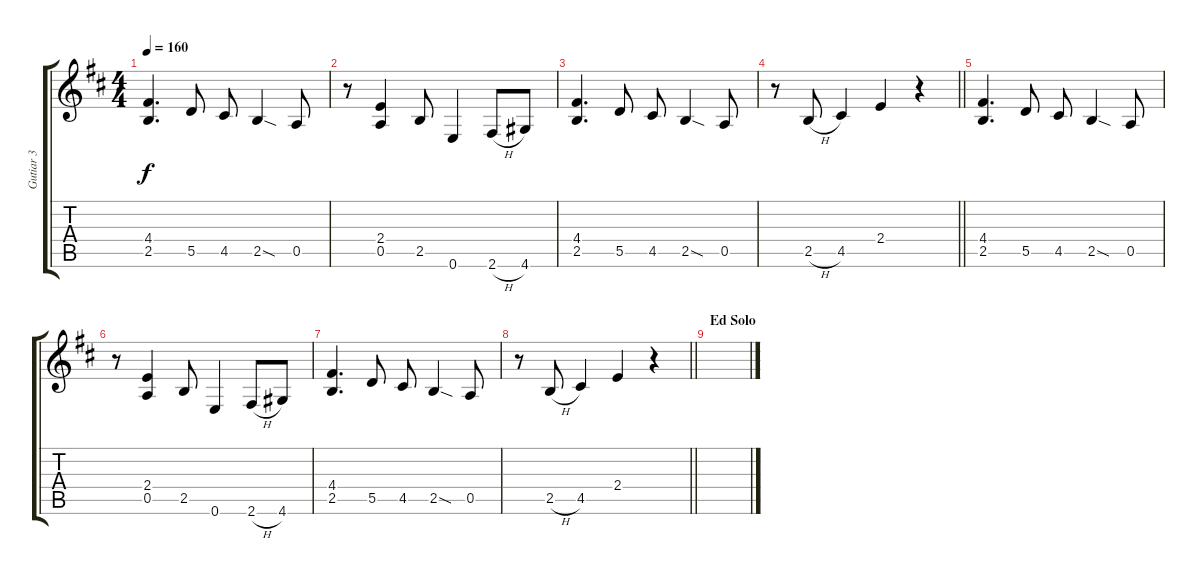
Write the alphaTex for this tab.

\track ("Gutiar 3" "Gutiar 3") {instrument distortionguitar}
\staff {score tabs}
\tuning (E4 B3 G3 D3 A2 E2) {hide}
\ts (4 4)
\tempo 160
\clef g2
\ks d
(4.4 2.5).4{d dy f} 5.5.8 4.5.8 2.5{sod}.4 0.5.8 |
r.8 (2.4 0.5).4 2.5.8 0.6.4 2.6{h}.8 4.6.8 |
(4.4 2.5).4{d} 5.5.8 4.5.8 2.5{sod}.4 0.5.8 |
\barLineRight lightlight
r.8 2.5{h}.8 4.5.4 2.4.4 r.4 |
(4.4 2.5).4{d} 5.5.8 4.5.8 2.5{sod}.4 0.5.8 |
r.8 (2.4 0.5).4 2.5.8 0.6.4 2.6{h}.8 4.6.8 |
(4.4 2.5).4{d} 5.5.8 4.5.8 2.5{sod}.4 0.5.8 |
\barLineRight lightlight
r.8 2.5{h}.8 4.5.4 2.4.4 r.4 |
\section ("" "Ed Solo")
